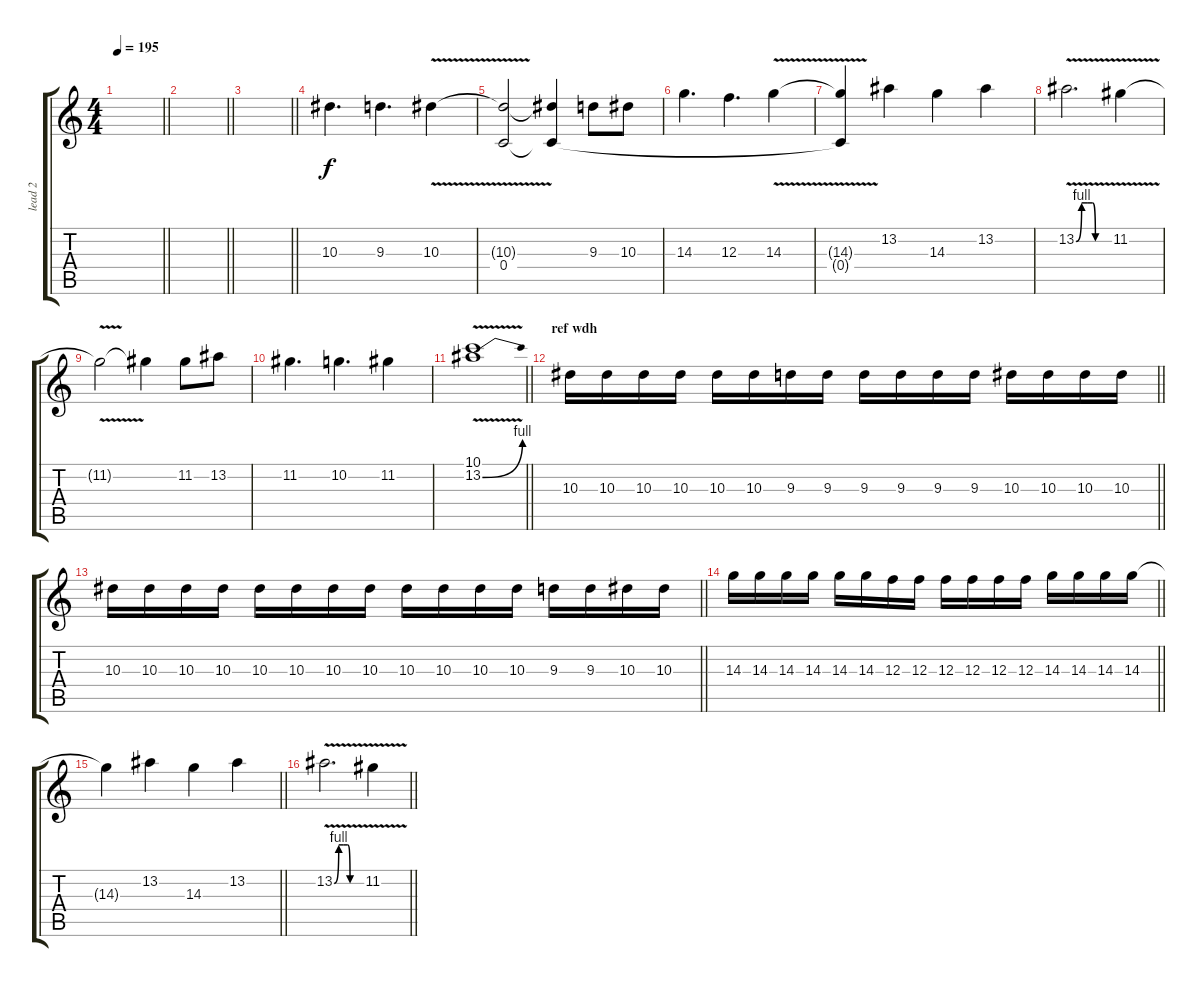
\track ("lead 2" "lead 2") {instrument distortionguitar}
\staff {score tabs}
\tuning (D4 A3 F3 C3 G2 C2) {hide}
\ts (4 4)
\tempo 195
\clef g2
\barLineRight lightlight
\ks c
|
\barLineRight lightlight
|
\barLineRight lightlight
|
10.3.4{d} 9.3.4{d} 10.3{v}.4 |
(10.3{t} 0.4).2 (10.3{t} 0.4{t}).4 9.3.8 10.3.8 |
14.3.4{d} 12.3.4{d} 14.3{v}.4 |
(14.3{t} 0.4{t}).4 13.2.4 14.3.4 13.2.4 |
13.2{be (custom 0 0 10 4 20 4 30 4 35 0 60 0) v}.2{d} 11.2{v}.4 |
11.2{t}.2 11.2{t}.4 11.2.8 13.2.8 |
11.2.4{d} 10.2.4{d} 11.2.4 |
\barLineRight lightlight
(10.1{v} 13.2{be (bend 0 0 60 4) v}).1 |
\section ("" "ref wdh")
\barLineRight lightlight
10.3.16 10.3.16 10.3.16 10.3.16 10.3.16 10.3.16 9.3.16 9.3.16 9.3.16 9.3.16 9.3.16 9.3.16 10.3.16 10.3.16 10.3.16 10.3.16 |
\barLineRight lightlight
10.3.16 10.3.16 10.3.16 10.3.16 10.3.16 10.3.16 10.3.16 10.3.16 10.3.16 10.3.16 10.3.16 10.3.16 9.3.16 9.3.16 10.3.16 10.3.16 |
\barLineRight lightlight
14.3.16 14.3.16 14.3.16 14.3.16 14.3.16 14.3.16 12.3.16 12.3.16 12.3.16 12.3.16 12.3.16 12.3.16 14.3.16 14.3.16 14.3.16 14.3.16 |
\barLineRight lightlight
14.3{t}.4 13.2.4 14.3.4 13.2.4 |
\barLineRight lightlight
13.2{be (custom 0 0 10 4 20 4 30 4 35 0 60 0) v}.2{d} 11.2{v}.4
